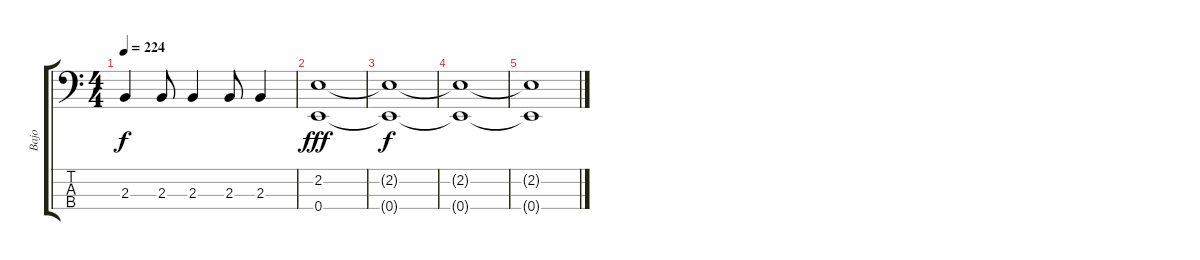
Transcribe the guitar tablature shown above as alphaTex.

\track ("Bajo" "Bajo") {instrument electricbasspick}
\staff {score tabs}
\tuning (G2 D2 A1 E1) {hide}
\ts (4 4)
\tempo 224
\clef f4
\ks c
2.3.4{dy f} 2.3.8 2.3.4 2.3.8 2.3.4 |
(2.2 0.4).1{dy fff volume 14} |
(2.2{t} 0.4{t}).1{dy f} |
(2.2{t} 0.4{t}).1 |
(2.2{t} 0.4{t}).1
